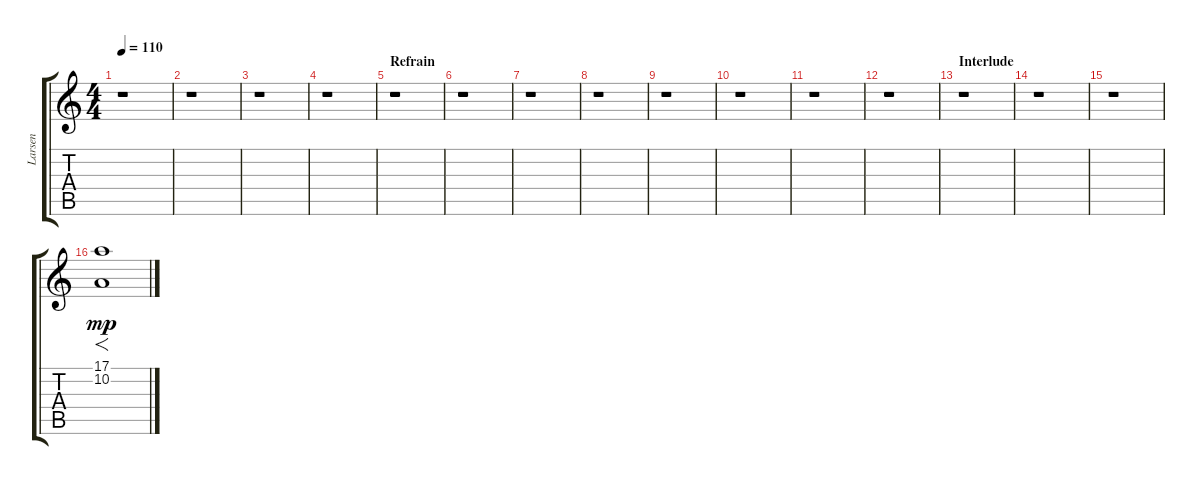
\track ("Larsen" "Larsen") {instrument flute}
\staff {score tabs}
\tuning (E4 B3 G3 D3 A2 E2) {hide}
\ts (4 4)
\tempo 110
\clef g2
\ks c
r.1{dy mp} |
r.1 |
r.1 |
r.1 |
\section ("" "Refrain")
r.1 |
r.1 |
r.1 |
r.1 |
r.1 |
r.1 |
r.1 |
r.1 |
\section ("" "Interlude")
r.1 |
r.1 |
r.1 |
(17.1 10.2).1{f}
